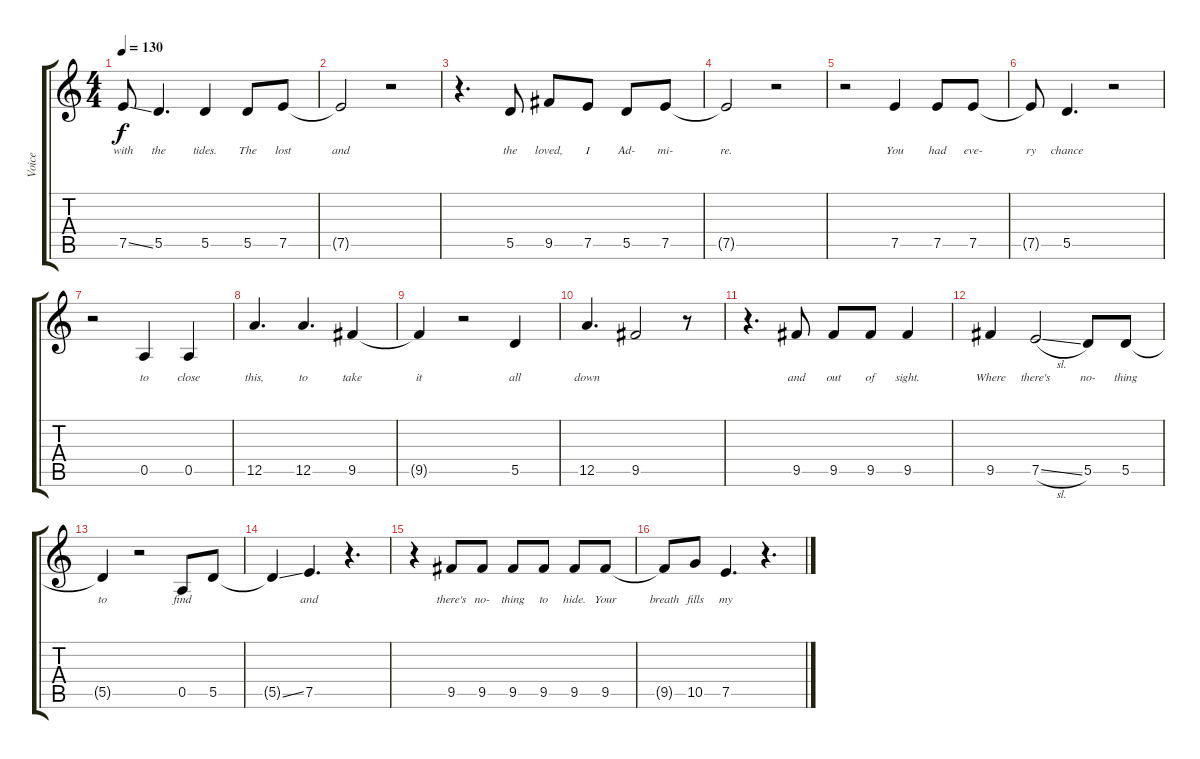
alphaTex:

\track ("Voice" "Voice") {instrument acousticguitarnylon}
\staff {score tabs}
\tuning (E4 B3 G3 D3 A2 E2) {hide}
\ts (4 4)
\tempo 130
\clef g2
\ks c
7.5{ss t}.8{lyrics (0 "with") lyrics (1 "") lyrics (2 "") lyrics (3 "") lyrics (4 "") dy f} 5.5.4{d lyrics (0 "the") lyrics (1 "") lyrics (2 "") lyrics (3 "") lyrics (4 "")} 5.5.4{lyrics (0 "tides.") lyrics (1 "") lyrics (2 "") lyrics (3 "") lyrics (4 "")} 5.5.8{lyrics (0 "The") lyrics (1 "") lyrics (2 "") lyrics (3 "") lyrics (4 "")} 7.5.8{lyrics (0 "lost") lyrics (1 "") lyrics (2 "") lyrics (3 "") lyrics (4 "")} |
7.5{t}.2{lyrics (0 "and") lyrics (1 "") lyrics (2 "") lyrics (3 "") lyrics (4 "")} r.2 |
r.4{d} 5.5.8{lyrics (0 "the") lyrics (1 "") lyrics (2 "") lyrics (3 "") lyrics (4 "")} 9.5.8{lyrics (0 "loved,") lyrics (1 "") lyrics (2 "") lyrics (3 "") lyrics (4 "")} 7.5.8{lyrics (0 "I") lyrics (1 "") lyrics (2 "") lyrics (3 "") lyrics (4 "")} 5.5.8{lyrics (0 "Ad-") lyrics (1 "") lyrics (2 "") lyrics (3 "") lyrics (4 "")} 7.5.8{lyrics (0 "mi-") lyrics (1 "") lyrics (2 "") lyrics (3 "") lyrics (4 "")} |
7.5{t}.2{lyrics (0 "re.") lyrics (1 "") lyrics (2 "") lyrics (3 "") lyrics (4 "")} r.2 |
r.2 7.5.4{lyrics (0 "You") lyrics (1 "") lyrics (2 "") lyrics (3 "") lyrics (4 "")} 7.5.8{lyrics (0 "had") lyrics (1 "") lyrics (2 "") lyrics (3 "") lyrics (4 "")} 7.5.8{lyrics (0 "eve-") lyrics (1 "") lyrics (2 "") lyrics (3 "") lyrics (4 "")} |
7.5{t}.8{lyrics (0 "ry") lyrics (1 "") lyrics (2 "") lyrics (3 "") lyrics (4 "")} 5.5.4{d lyrics (0 "chance") lyrics (1 "") lyrics (2 "") lyrics (3 "") lyrics (4 "")} r.2 |
r.2 0.5.4{lyrics (0 "to") lyrics (1 "") lyrics (2 "") lyrics (3 "") lyrics (4 "")} 0.5.4{lyrics (0 "close") lyrics (1 "") lyrics (2 "") lyrics (3 "") lyrics (4 "")} |
12.5.4{d lyrics (0 "this,") lyrics (1 "") lyrics (2 "") lyrics (3 "") lyrics (4 "")} 12.5.4{d lyrics (0 "to") lyrics (1 "") lyrics (2 "") lyrics (3 "") lyrics (4 "")} 9.5.4{lyrics (0 "take") lyrics (1 "") lyrics (2 "") lyrics (3 "") lyrics (4 "")} |
9.5{t}.4{lyrics (0 "it") lyrics (1 "") lyrics (2 "") lyrics (3 "") lyrics (4 "")} r.2 5.5.4{lyrics (0 "all") lyrics (1 "") lyrics (2 "") lyrics (3 "") lyrics (4 "")} |
12.5.4{d lyrics (0 "down") lyrics (1 "") lyrics (2 "") lyrics (3 "") lyrics (4 "")} 9.5.2{lyrics (0 "") lyrics (1 "") lyrics (2 "") lyrics (3 "") lyrics (4 "")} r.8 |
r.4{d} 9.5.8{lyrics (0 "and") lyrics (1 "") lyrics (2 "") lyrics (3 "") lyrics (4 "")} 9.5.8{lyrics (0 "out") lyrics (1 "") lyrics (2 "") lyrics (3 "") lyrics (4 "")} 9.5.8{lyrics (0 "of") lyrics (1 "") lyrics (2 "") lyrics (3 "") lyrics (4 "")} 9.5.4{lyrics (0 "sight.") lyrics (1 "") lyrics (2 "") lyrics (3 "") lyrics (4 "")} |
9.5.4{lyrics (0 "Where") lyrics (1 "") lyrics (2 "") lyrics (3 "") lyrics (4 "")} 7.5{sl}.2{lyrics (0 "there's") lyrics (1 "") lyrics (2 "") lyrics (3 "") lyrics (4 "")} 5.5.8{lyrics (0 "no-") lyrics (1 "") lyrics (2 "") lyrics (3 "") lyrics (4 "")} 5.5.8{lyrics (0 "thing") lyrics (1 "") lyrics (2 "") lyrics (3 "") lyrics (4 "")} |
5.5{t}.4{lyrics (0 "to") lyrics (1 "") lyrics (2 "") lyrics (3 "") lyrics (4 "")} r.2 0.5.8{lyrics (0 "find") lyrics (1 "") lyrics (2 "") lyrics (3 "") lyrics (4 "")} 5.5.8{lyrics (0 "") lyrics (1 "") lyrics (2 "") lyrics (3 "") lyrics (4 "")} |
5.5{ss t}.4{lyrics (0 "") lyrics (1 "") lyrics (2 "") lyrics (3 "") lyrics (4 "")} 7.5.4{d lyrics (0 "and") lyrics (1 "") lyrics (2 "") lyrics (3 "") lyrics (4 "")} r.4{d} |
r.4 9.5.8{lyrics (0 "there's") lyrics (1 "") lyrics (2 "") lyrics (3 "") lyrics (4 "")} 9.5.8{lyrics (0 "no-") lyrics (1 "") lyrics (2 "") lyrics (3 "") lyrics (4 "")} 9.5.8{lyrics (0 "thing") lyrics (1 "") lyrics (2 "") lyrics (3 "") lyrics (4 "")} 9.5.8{lyrics (0 "to") lyrics (1 "") lyrics (2 "") lyrics (3 "") lyrics (4 "")} 9.5.8{lyrics (0 "hide.") lyrics (1 "") lyrics (2 "") lyrics (3 "") lyrics (4 "")} 9.5.8{lyrics (0 "Your") lyrics (1 "") lyrics (2 "") lyrics (3 "") lyrics (4 "")} |
9.5{t}.8{lyrics (0 "breath") lyrics (1 "") lyrics (2 "") lyrics (3 "") lyrics (4 "")} 10.5.8{lyrics (0 "fills") lyrics (1 "") lyrics (2 "") lyrics (3 "") lyrics (4 "")} 7.5.4{d lyrics (0 "my") lyrics (1 "") lyrics (2 "") lyrics (3 "") lyrics (4 "")} r.4{d}
